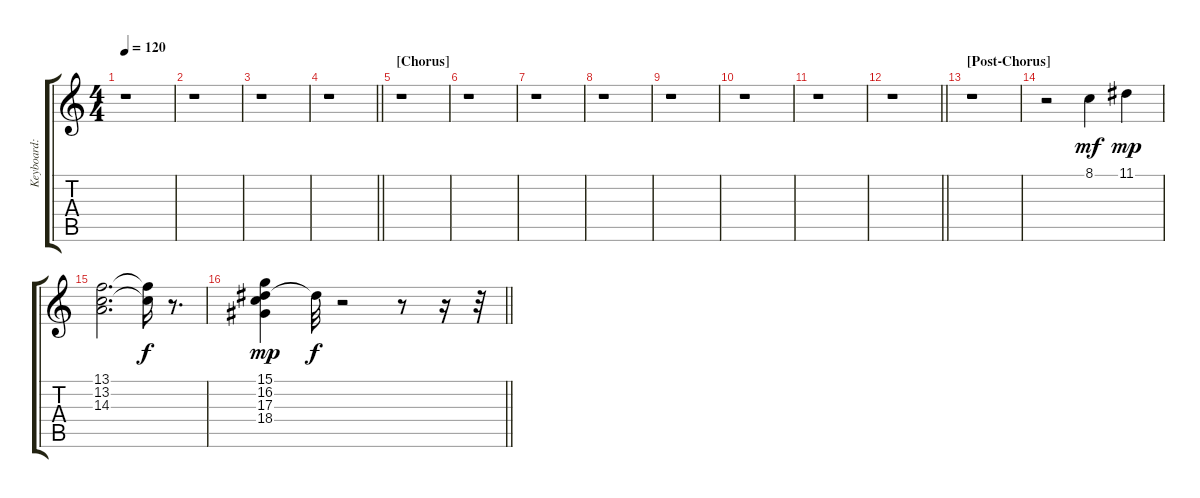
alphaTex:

\track ("Keyboard: Digital Piano" "Keyboard: ") {instrument electricpiano2}
\staff {score tabs}
\tuning (E4 B3 G3 D3 A2 E2) {hide}
\ts (4 4)
\tempo 120
\clef g2
\ks c
r.1{dy f} |
r.1 |
r.1 |
\barLineRight lightlight
r.1 |
\section ("" "[Chorus]")
r.1 |
r.1 |
r.1 |
r.1 |
r.1 |
r.1 |
r.1 |
\barLineRight lightlight
r.1 |
\section ("" "[Post-Chorus]")
r.1 |
r.2 8.1.4{dy mf} 11.1.4{dy mp} |
(13.1 13.2 14.3).2{d} (13.1{t} 13.2{t}).16{dy f} r.8{d} |
\barLineRight lightlight
(15.1 16.2 17.3 18.4).4{dy mp} 16.2{t}.32{dy f} r.2 r.8 r.16 r.32
